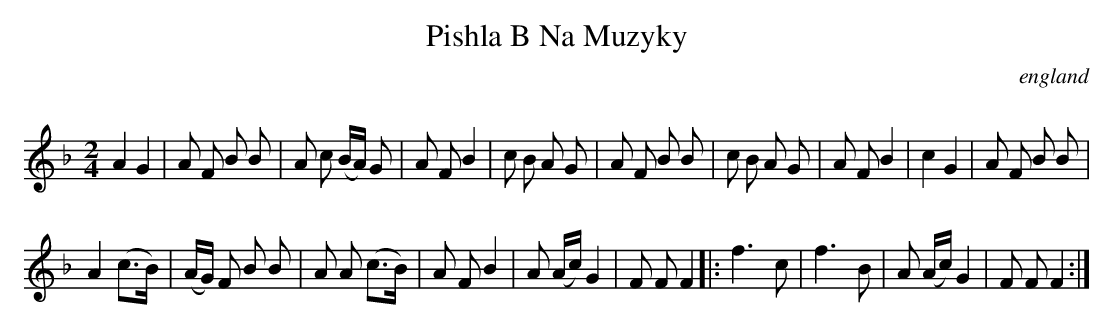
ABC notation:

X:1
T:Pishla B Na Muzyky
O:england
Q:120
M:2/4
L:1/8
K:F
A2G2| A F B B | A c (B/2A/2) G | A F B2 | \
c B A G | A F B B | c B A G | A F B2 | \
c2 G2 | A F B B |
A2 (c>B) | (A/2G/2) F B B | \
A A (c>B) | A F B2 | A (A/2c/2) G2 | F F F2 |: \
f3-c | f3-B | A (A/2c/2) G2 | F F F2 :|
